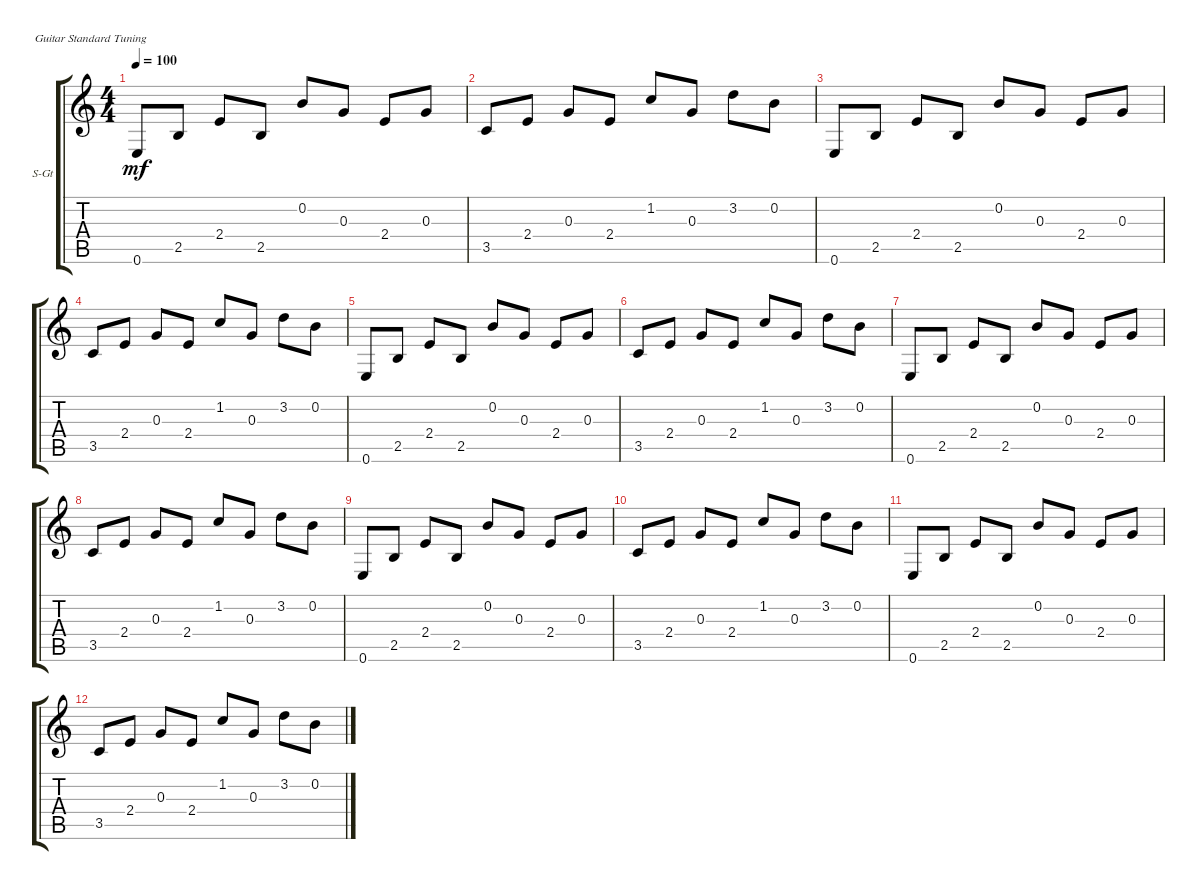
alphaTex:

\defaultSystemsLayout 4
\bracketExtendMode groupsimilarinstruments
\firstSystemTrackNameOrientation horizontal
\otherSystemsTrackNameOrientation horizontal
\track ("Steel Guitar" "S-Gt") {instrument acousticguitarsteel}
\staff {score tabs}
\tuning (E4 B3 G3 D3 A2 E2)
\ts (4 4)
\tempo 100
\clef g2
\ks c
0.6.8{dy mf} 2.5.8 2.4.8 2.5.8 0.2.8 0.3.8 2.4.8 0.3.8 |
3.5.8 2.4.8 0.3.8 2.4.8 1.2.8 0.3.8 3.2.8 0.2.8 |
0.6.8 2.5.8 2.4.8 2.5.8 0.2.8 0.3.8 2.4.8 0.3.8 |
3.5.8 2.4.8 0.3.8 2.4.8 1.2.8 0.3.8 3.2.8 0.2.8 |
0.6.8 2.5.8 2.4.8 2.5.8 0.2.8 0.3.8 2.4.8 0.3.8 |
3.5.8 2.4.8 0.3.8 2.4.8 1.2.8 0.3.8 3.2.8 0.2.8 |
0.6.8 2.5.8 2.4.8 2.5.8 0.2.8 0.3.8 2.4.8 0.3.8 |
3.5.8 2.4.8 0.3.8 2.4.8 1.2.8 0.3.8 3.2.8 0.2.8 |
0.6.8 2.5.8 2.4.8 2.5.8 0.2.8 0.3.8 2.4.8 0.3.8 |
3.5.8 2.4.8 0.3.8 2.4.8 1.2.8 0.3.8 3.2.8 0.2.8 |
0.6.8 2.5.8 2.4.8 2.5.8 0.2.8 0.3.8 2.4.8 0.3.8 |
3.5.8 2.4.8 0.3.8 2.4.8 1.2.8 0.3.8 3.2.8 0.2.8
